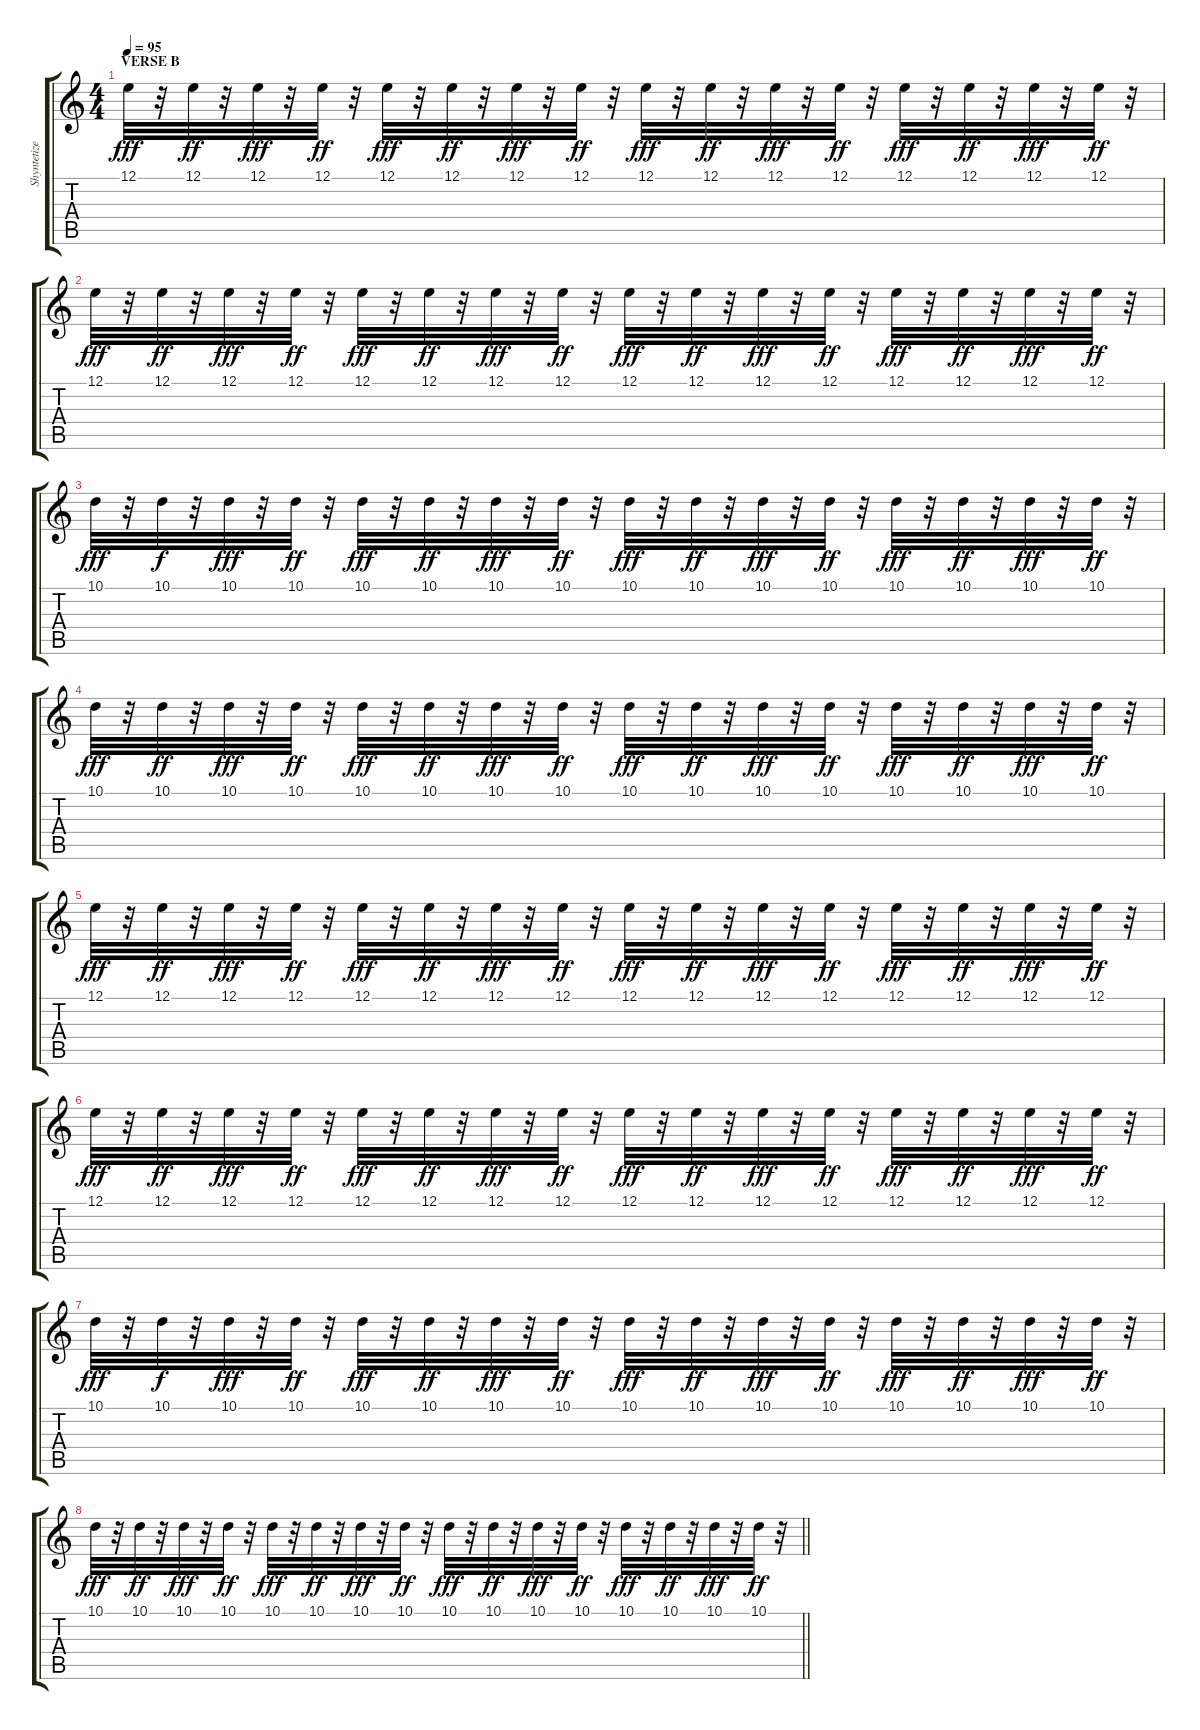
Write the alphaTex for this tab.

\track ("Shyntetizer" "Shyntetize") {instrument lead2sawtooth}
\staff {score tabs}
\tuning (E4 B3 G3 D3 A2 E2) {hide}
\ts (4 4)
\section ("" "VERSE B")
\tempo 95
\clef g2
\ks c
12.1.32{dy fff} r.32 12.1.32{dy ff} r.32 12.1.32{dy fff} r.32 12.1.32{dy ff} r.32 12.1.32{dy fff} r.32 12.1.32{dy ff} r.32 12.1.32{dy fff} r.32 12.1.32{dy ff} r.32 12.1.32{dy fff} r.32 12.1.32{dy ff} r.32 12.1.32{dy fff} r.32 12.1.32{dy ff} r.32 12.1.32{dy fff} r.32 12.1.32{dy ff} r.32 12.1.32{dy fff} r.32 12.1.32{dy ff} r.32 |
12.1.32{dy fff} r.32 12.1.32{dy ff} r.32 12.1.32{dy fff} r.32 12.1.32{dy ff} r.32 12.1.32{dy fff} r.32 12.1.32{dy ff} r.32 12.1.32{dy fff} r.32 12.1.32{dy ff} r.32 12.1.32{dy fff} r.32 12.1.32{dy ff} r.32 12.1.32{dy fff} r.32 12.1.32{dy ff} r.32 12.1.32{dy fff} r.32 12.1.32{dy ff} r.32 12.1.32{dy fff} r.32 12.1.32{dy ff} r.32 |
10.1.32{dy fff} r.32 10.1.32{dy f} r.32 10.1.32{dy fff} r.32 10.1.32{dy ff} r.32 10.1.32{dy fff} r.32 10.1.32{dy ff} r.32 10.1.32{dy fff} r.32 10.1.32{dy ff} r.32 10.1.32{dy fff} r.32 10.1.32{dy ff} r.32 10.1.32{dy fff} r.32 10.1.32{dy ff} r.32 10.1.32{dy fff} r.32 10.1.32{dy ff} r.32 10.1.32{dy fff} r.32 10.1.32{dy ff} r.32 |
10.1.32{dy fff} r.32 10.1.32{dy ff} r.32 10.1.32{dy fff} r.32 10.1.32{dy ff} r.32 10.1.32{dy fff} r.32 10.1.32{dy ff} r.32 10.1.32{dy fff} r.32 10.1.32{dy ff} r.32 10.1.32{dy fff} r.32 10.1.32{dy ff} r.32 10.1.32{dy fff} r.32 10.1.32{dy ff} r.32 10.1.32{dy fff} r.32 10.1.32{dy ff} r.32 10.1.32{dy fff} r.32 10.1.32{dy ff} r.32 |
12.1.32{dy fff} r.32 12.1.32{dy ff} r.32 12.1.32{dy fff} r.32 12.1.32{dy ff} r.32 12.1.32{dy fff} r.32 12.1.32{dy ff} r.32 12.1.32{dy fff} r.32 12.1.32{dy ff} r.32 12.1.32{dy fff} r.32 12.1.32{dy ff} r.32 12.1.32{dy fff} r.32 12.1.32{dy ff} r.32 12.1.32{dy fff} r.32 12.1.32{dy ff} r.32 12.1.32{dy fff} r.32 12.1.32{dy ff} r.32 |
12.1.32{dy fff} r.32 12.1.32{dy ff} r.32 12.1.32{dy fff} r.32 12.1.32{dy ff} r.32 12.1.32{dy fff} r.32 12.1.32{dy ff} r.32 12.1.32{dy fff} r.32 12.1.32{dy ff} r.32 12.1.32{dy fff} r.32 12.1.32{dy ff} r.32 12.1.32{dy fff} r.32 12.1.32{dy ff} r.32 12.1.32{dy fff} r.32 12.1.32{dy ff} r.32 12.1.32{dy fff} r.32 12.1.32{dy ff} r.32 |
10.1.32{dy fff} r.32 10.1.32{dy f} r.32 10.1.32{dy fff} r.32 10.1.32{dy ff} r.32 10.1.32{dy fff} r.32 10.1.32{dy ff} r.32 10.1.32{dy fff} r.32 10.1.32{dy ff} r.32 10.1.32{dy fff} r.32 10.1.32{dy ff} r.32 10.1.32{dy fff} r.32 10.1.32{dy ff} r.32 10.1.32{dy fff} r.32 10.1.32{dy ff} r.32 10.1.32{dy fff} r.32 10.1.32{dy ff} r.32 |
\barLineRight lightlight
10.1.32{dy fff} r.32 10.1.32{dy ff} r.32 10.1.32{dy fff} r.32 10.1.32{dy ff} r.32 10.1.32{dy fff} r.32 10.1.32{dy ff} r.32 10.1.32{dy fff} r.32 10.1.32{dy ff} r.32 10.1.32{dy fff} r.32 10.1.32{dy ff} r.32 10.1.32{dy fff} r.32 10.1.32{dy ff} r.32 10.1.32{dy fff} r.32 10.1.32{dy ff} r.32 10.1.32{dy fff} r.32 10.1.32{dy ff} r.32
